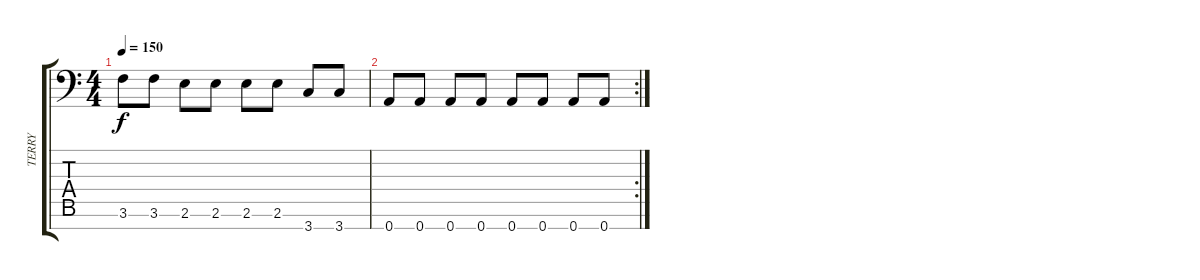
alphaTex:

\track ("TERRY" "TERRY") {instrument electricbassfinger}
\staff {score tabs}
\tuning (D4 A3 F3 C3 G2 D2 A1) {hide}
\ts (4 4)
\tempo 150
\clef f4
\ks c
3.6.8{dy f} 3.6.8 2.6.8 2.6.8 2.6.8 2.6.8 3.7.8 3.7.8 |
\rc 2
0.7.8 0.7.8 0.7.8 0.7.8 0.7.8 0.7.8 0.7.8 0.7.8
